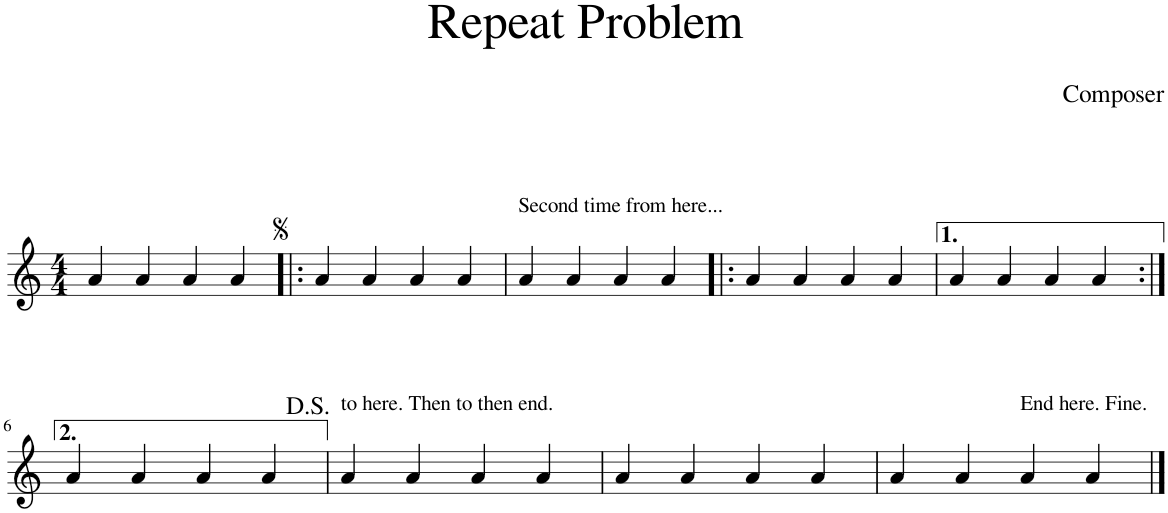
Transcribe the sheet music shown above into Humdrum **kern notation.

**kern
*part1
*staff1
*I"Piano
*I'Pno.
*clefG2
*k[]
*M4/4
=1
4a/
4a/
4a/
4a/
=2!|:
4a/
4a/
4a/
4a/
=3
!LO:TX:a:t=Second time from here...
4a/
4a/
4a/
4a/
=4!|:
4a/
4a/
4a/
4a/
=5
4a/
4a/
4a/
4a/
!!LO:LB:g=z
=6:|!
4a/
4a/
4a/
4a/
=7
!LO:TX:a:t=to here. Then to then end.
4a/
4a/
4a/
4a/
=8
4a/
4a/
4a/
4a/
=9
4a/
4a/
!LO:TX:a:t=End here. Fine.
4a/
4a/
==
*-
